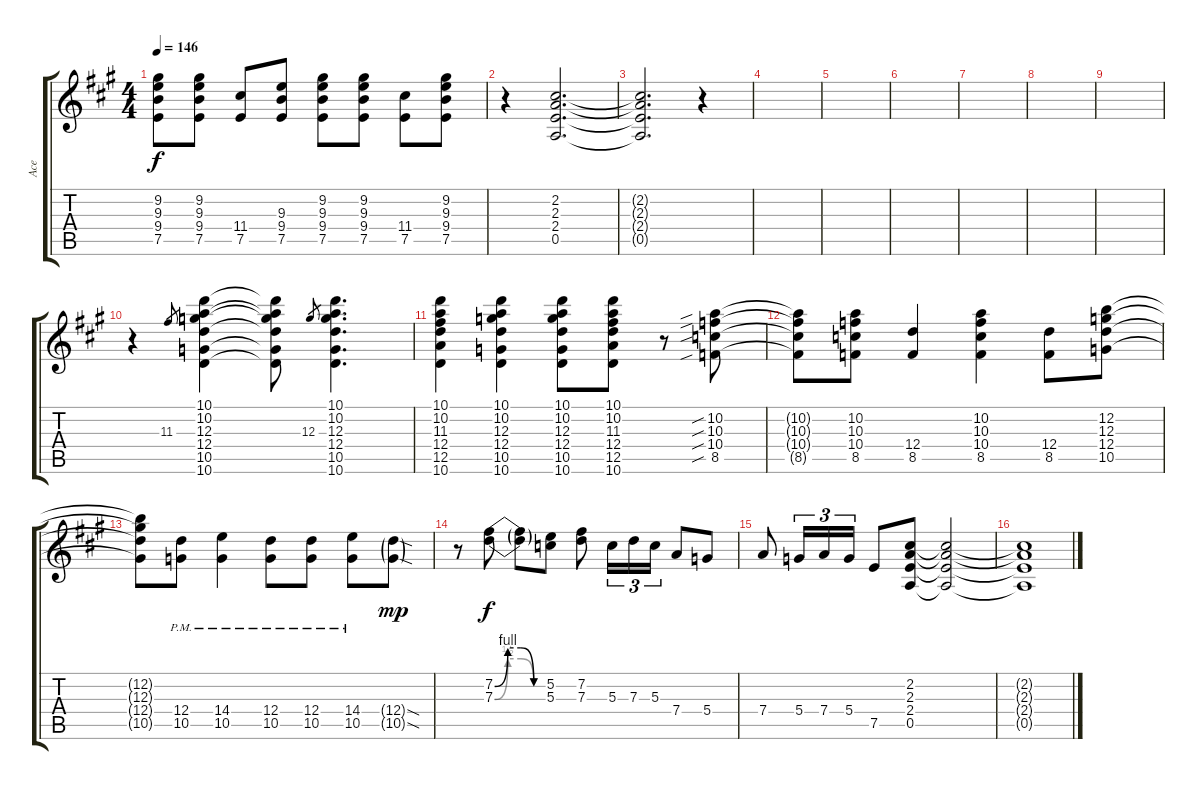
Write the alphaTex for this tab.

\track ("Ace" "Ace") {instrument distortionguitar}
\staff {score tabs}
\tuning (E4 B3 G3 D3 A2 E2) {hide}
\ts (4 4)
\tempo 146
\clef g2
\ks a
(9.2{t} 9.3{t} 9.4{t} 7.5{t}).8{dy f} (9.2 9.3 9.4 7.5).8 (11.4 7.5).8 (9.3 9.4 7.5).8 (9.2 9.3 9.4 7.5).8 (9.2 9.3 9.4 7.5).8 (11.4 7.5).8 (9.2 9.3 9.4 7.5).8 |
r.4 (2.2 2.3 2.4 0.5).2{d} |
(2.2{t} 2.3{t} 2.4{t} 0.5{t}).2{d} r.4 |
|
|
|
|
|
|
r.4 11.3.8{gr} (10.1 10.2 12.3 12.4 10.5 10.6).4 (10.1{t} 10.2{t} 12.3{t} 12.4{t} 10.5{t} 10.6{t}).8 12.3.8{gr} (10.1 10.2 12.3 12.4 10.5 10.6).4{d} |
(10.1 10.2 11.3 12.4 12.5 10.6).4 (10.1 10.2 12.3 12.4 10.5 10.6).4 (10.1 10.2 12.3 12.4 10.5 10.6).8 (10.1 10.2 11.3 12.4 12.5 10.6).8 r.8 (10.2{sib} 10.3{sib} 10.4{sib} 8.5{sib}).8 |
(10.2{t} 10.3{t} 10.4{t} 8.5{t}).8 (10.2 10.3 10.4 8.5).8 (12.4 8.5).4 (10.2 10.3 10.4 8.5).4 (12.4 8.5).8 (12.2 12.3 12.4 10.5).8 |
(12.2{t} 12.3{t} 12.4{t} 10.5{t}).8 (12.4{pm} 10.5{pm}).8 (14.4{pm} 10.5{pm}).4 (12.4{pm} 10.5{pm}).8 (12.4{pm} 10.5{pm}).8 (14.4{pm} 10.5{pm}).8 (12.4{sod g} 10.5{sod g}).8{dy mp} |
r.8 (7.2{be (custom 0 0 15 4 30 4 45 0 60 0)} 7.3{be (custom 0 0 15 2 30 2 45 0 60 0)}).8{dy f} (7.2{t} 7.3{t}).8 (5.2 5.3).8 (7.2 7.3).8 5.3.16{tu (3 2)} 7.3.16{tu (3 2)} 5.3.16{tu (3 2)} 7.4.8 5.4.8 |
7.4.8 5.4.16{tu (3 2)} 7.4.16{tu (3 2)} 5.4.16{tu (3 2)} 7.5.8 (2.2 2.3 2.4 0.5).8 (2.2{t} 2.3{t} 2.4{t} 0.5{t}).2 |
(2.2{t} 2.3{t} 2.4{t} 0.5{t}).1
